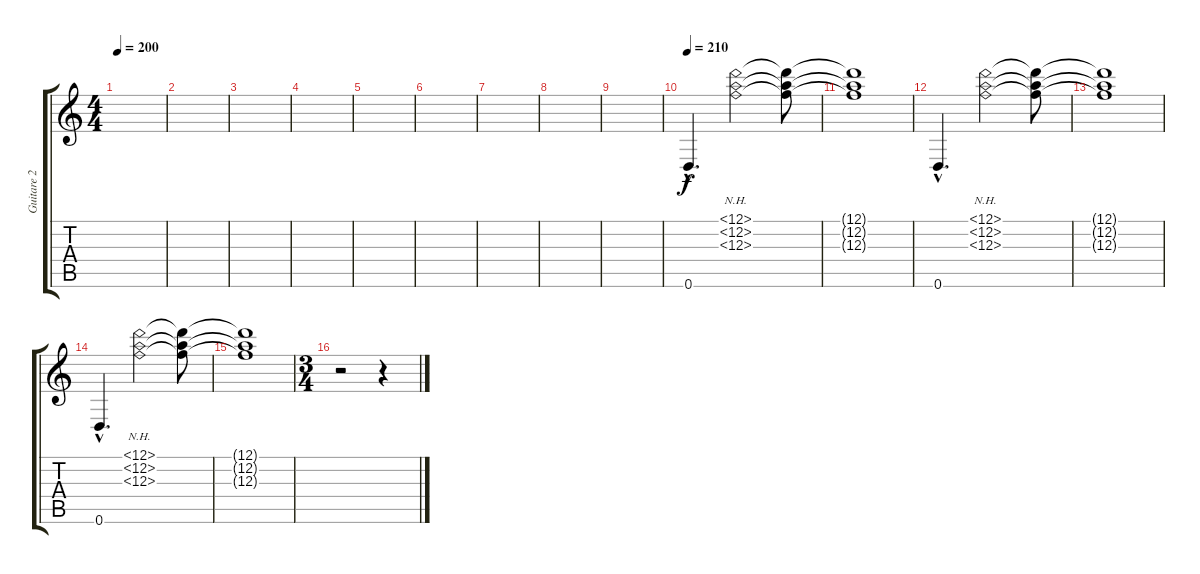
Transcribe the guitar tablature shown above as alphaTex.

\track ("Guitare 2" "Guitare 2") {instrument overdrivenguitar}
\staff {score tabs}
\tuning (D4 A3 F3 C3 G2 D2) {hide}
\ts (4 4)
\tempo 200
\clef g2
\ks c
|
|
|
|
|
|
|
|
|
\tempo 210
0.6{hac}.4{d dy f} (12.1{nh} 12.2{nh} 12.3{nh}).2 (12.1{t} 12.2{t} 12.3{t}).8 |
(12.1{t} 12.2{t} 12.3{t}).1 |
0.6{hac}.4{d} (12.1{nh} 12.2{nh} 12.3{nh}).2 (12.1{t} 12.2{t} 12.3{t}).8 |
(12.1{t} 12.2{t} 12.3{t}).1 |
0.6{hac}.4{d} (12.1{nh} 12.2{nh} 12.3{nh}).2 (12.1{t} 12.2{t} 12.3{t}).8 |
(12.1{t} 12.2{t} 12.3{t}).1 |
\ts (3 4)
r.2 r.4
